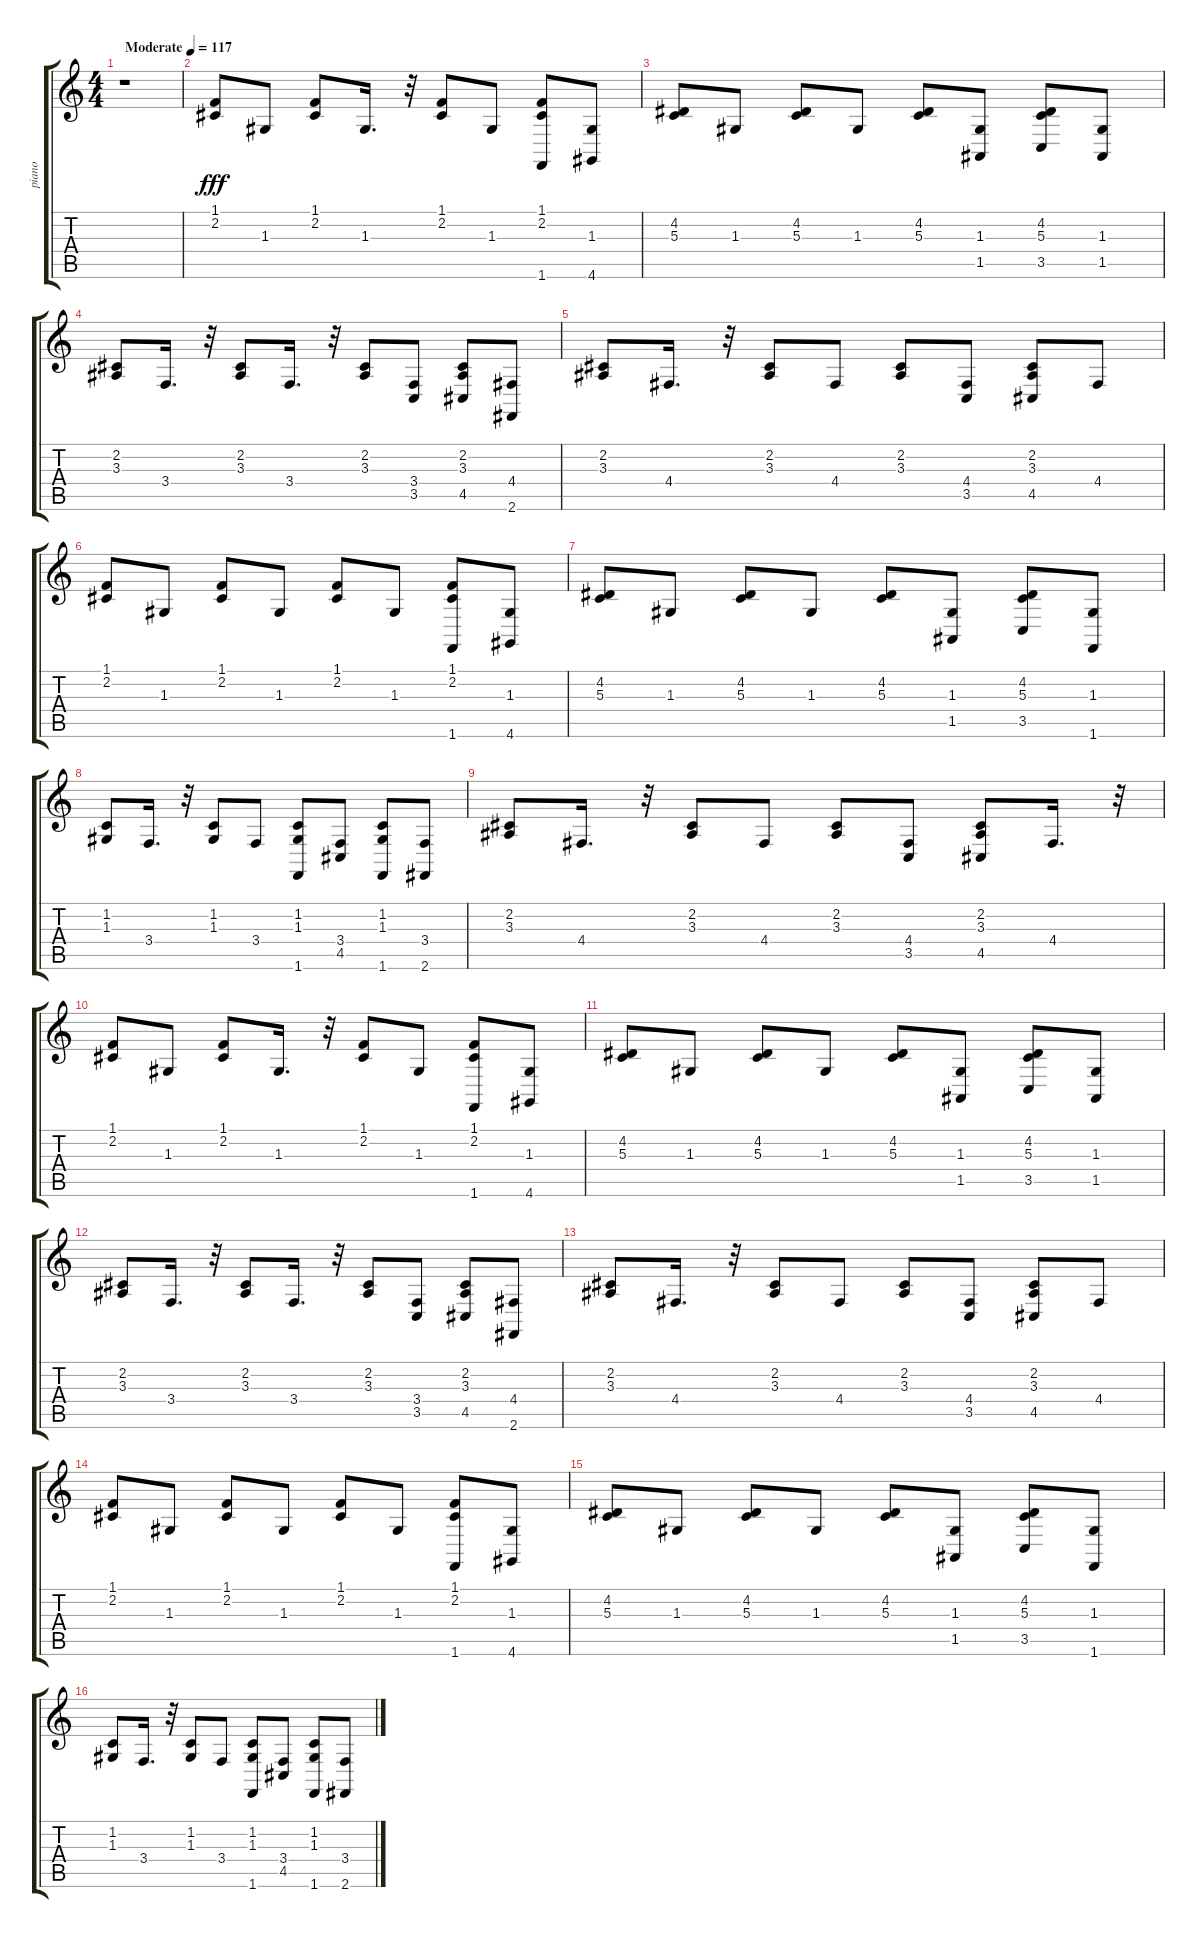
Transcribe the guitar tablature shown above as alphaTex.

\track ("piano" "piano") {instrument brightacousticpiano}
\staff {score tabs}
\tuning (E4 B3 G3 D3 A2 E2) {hide}
\ts (4 4)
\tempo (117 "Moderate")
\clef g2
\ks c
r.1{dy fff instrument brightacousticpiano} |
(1.1 2.2).8 1.3.8 (1.1 2.2).8 1.3.16{d} r.32 (1.1 2.2).8 1.3.8 (1.1 2.2 1.6).8 (1.3 4.6).8 |
(4.2 5.3).8 1.3.8 (4.2 5.3).8 1.3.8 (4.2 5.3).8 (1.3 1.5).8 (4.2 5.3 3.5).8 (1.3 1.5).8 |
(2.2 3.3).8 3.4.16{d} r.32 (2.2 3.3).8 3.4.16{d} r.32 (2.2 3.3).8 (3.4 3.5).8 (2.2 3.3 4.5).8 (4.4 2.6).8 |
(2.2 3.3).8 4.4.16{d} r.32 (2.2 3.3).8 4.4.8 (2.2 3.3).8 (4.4 3.5).8 (2.2 3.3 4.5).8 4.4.8 |
(1.1 2.2).8 1.3.8 (1.1 2.2).8 1.3.8 (1.1 2.2).8 1.3.8 (1.1 2.2 1.6).8 (1.3 4.6).8 |
(4.2 5.3).8 1.3.8 (4.2 5.3).8 1.3.8 (4.2 5.3).8 (1.3 1.5).8 (4.2 5.3 3.5).8 (1.3 1.6).8 |
(1.2 1.3).8 3.4.16{d} r.32 (1.2 1.3).8 3.4.8 (1.2 1.3 1.6).8 (3.4 4.5).8 (1.2 1.3 1.6).8 (3.4 2.6).8 |
(2.2 3.3).8 4.4.16{d} r.32 (2.2 3.3).8 4.4.8 (2.2 3.3).8 (4.4 3.5).8 (2.2 3.3 4.5).8 4.4.16{d} r.32 |
(1.1 2.2).8 1.3.8 (1.1 2.2).8 1.3.16{d} r.32 (1.1 2.2).8 1.3.8 (1.1 2.2 1.6).8 (1.3 4.6).8 |
(4.2 5.3).8 1.3.8 (4.2 5.3).8 1.3.8 (4.2 5.3).8 (1.3 1.5).8 (4.2 5.3 3.5).8 (1.3 1.5).8 |
(2.2 3.3).8 3.4.16{d} r.32 (2.2 3.3).8 3.4.16{d} r.32 (2.2 3.3).8 (3.4 3.5).8 (2.2 3.3 4.5).8 (4.4 2.6).8 |
(2.2 3.3).8 4.4.16{d} r.32 (2.2 3.3).8 4.4.8 (2.2 3.3).8 (4.4 3.5).8 (2.2 3.3 4.5).8 4.4.8 |
(1.1 2.2).8 1.3.8 (1.1 2.2).8 1.3.8 (1.1 2.2).8 1.3.8 (1.1 2.2 1.6).8 (1.3 4.6).8 |
(4.2 5.3).8 1.3.8 (4.2 5.3).8 1.3.8 (4.2 5.3).8 (1.3 1.5).8 (4.2 5.3 3.5).8 (1.3 1.6).8 |
(1.2 1.3).8 3.4.16{d} r.32 (1.2 1.3).8 3.4.8 (1.2 1.3 1.6).8 (3.4 4.5).8 (1.2 1.3 1.6).8 (3.4 2.6).8
